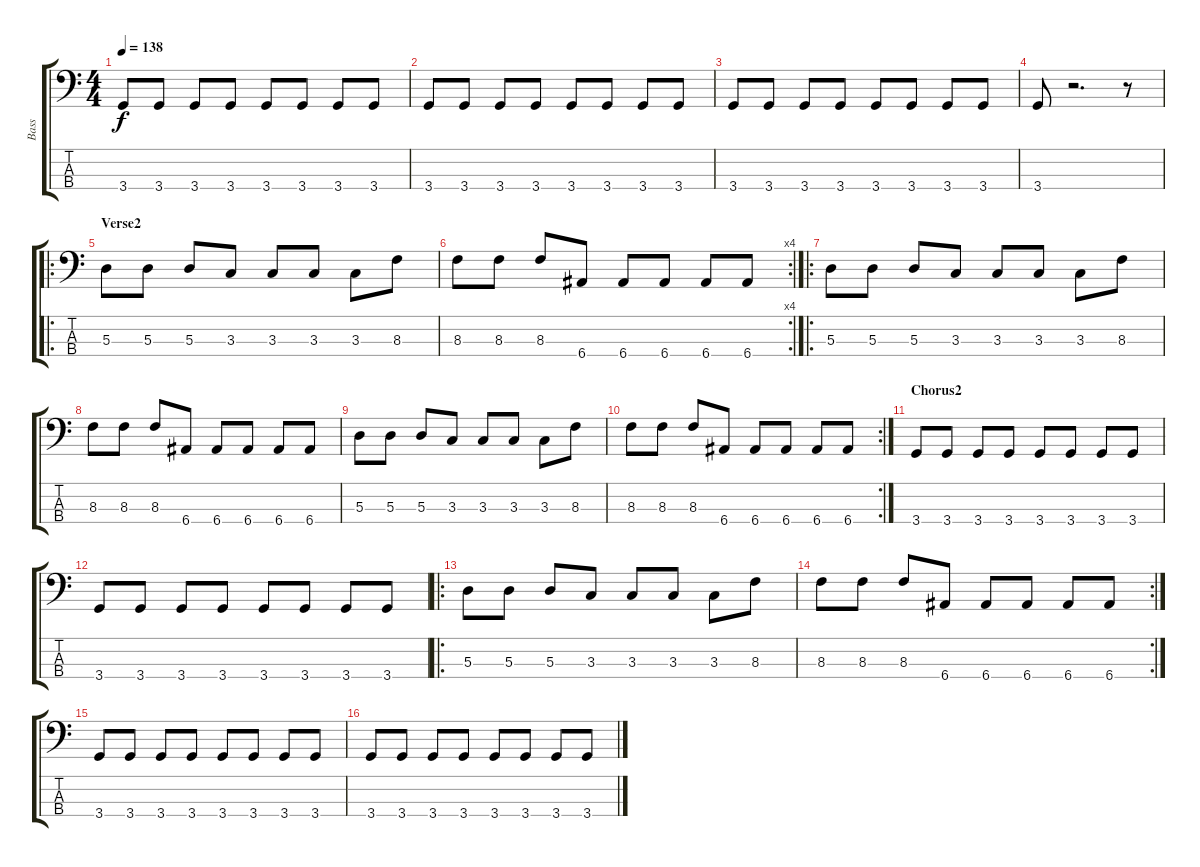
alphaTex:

\track ("Bass" "Bass") {instrument electricbasspick}
\staff {score tabs}
\tuning (G2 D2 A1 E1) {hide}
\ts (4 4)
\tempo 138
\clef f4
\ks c
3.4.8{dy f} 3.4.8 3.4.8 3.4.8 3.4.8 3.4.8 3.4.8 3.4.8 |
3.4.8 3.4.8 3.4.8 3.4.8 3.4.8 3.4.8 3.4.8 3.4.8 |
3.4.8 3.4.8 3.4.8 3.4.8 3.4.8 3.4.8 3.4.8 3.4.8 |
3.4.8 r.2{d} r.8 |
\ro
\section ("" "Verse2")
5.3.8 5.3.8 5.3.8 3.3.8 3.3.8 3.3.8 3.3.8 8.3.8 |
\rc 4
8.3.8 8.3.8 8.3.8 6.4.8 6.4.8 6.4.8 6.4.8 6.4.8 |
\ro
5.3.8 5.3.8 5.3.8 3.3.8 3.3.8 3.3.8 3.3.8 8.3.8 |
8.3.8 8.3.8 8.3.8 6.4.8 6.4.8 6.4.8 6.4.8 6.4.8 |
5.3.8 5.3.8 5.3.8 3.3.8 3.3.8 3.3.8 3.3.8 8.3.8 |
\rc 2
8.3.8 8.3.8 8.3.8 6.4.8 6.4.8 6.4.8 6.4.8 6.4.8 |
\section ("" "Chorus2")
3.4.8 3.4.8 3.4.8 3.4.8 3.4.8 3.4.8 3.4.8 3.4.8 |
3.4.8 3.4.8 3.4.8 3.4.8 3.4.8 3.4.8 3.4.8 3.4.8 |
\ro
5.3.8 5.3.8 5.3.8 3.3.8 3.3.8 3.3.8 3.3.8 8.3.8 |
\rc 2
8.3.8 8.3.8 8.3.8 6.4.8 6.4.8 6.4.8 6.4.8 6.4.8 |
3.4.8 3.4.8 3.4.8 3.4.8 3.4.8 3.4.8 3.4.8 3.4.8 |
3.4.8 3.4.8 3.4.8 3.4.8 3.4.8 3.4.8 3.4.8 3.4.8
